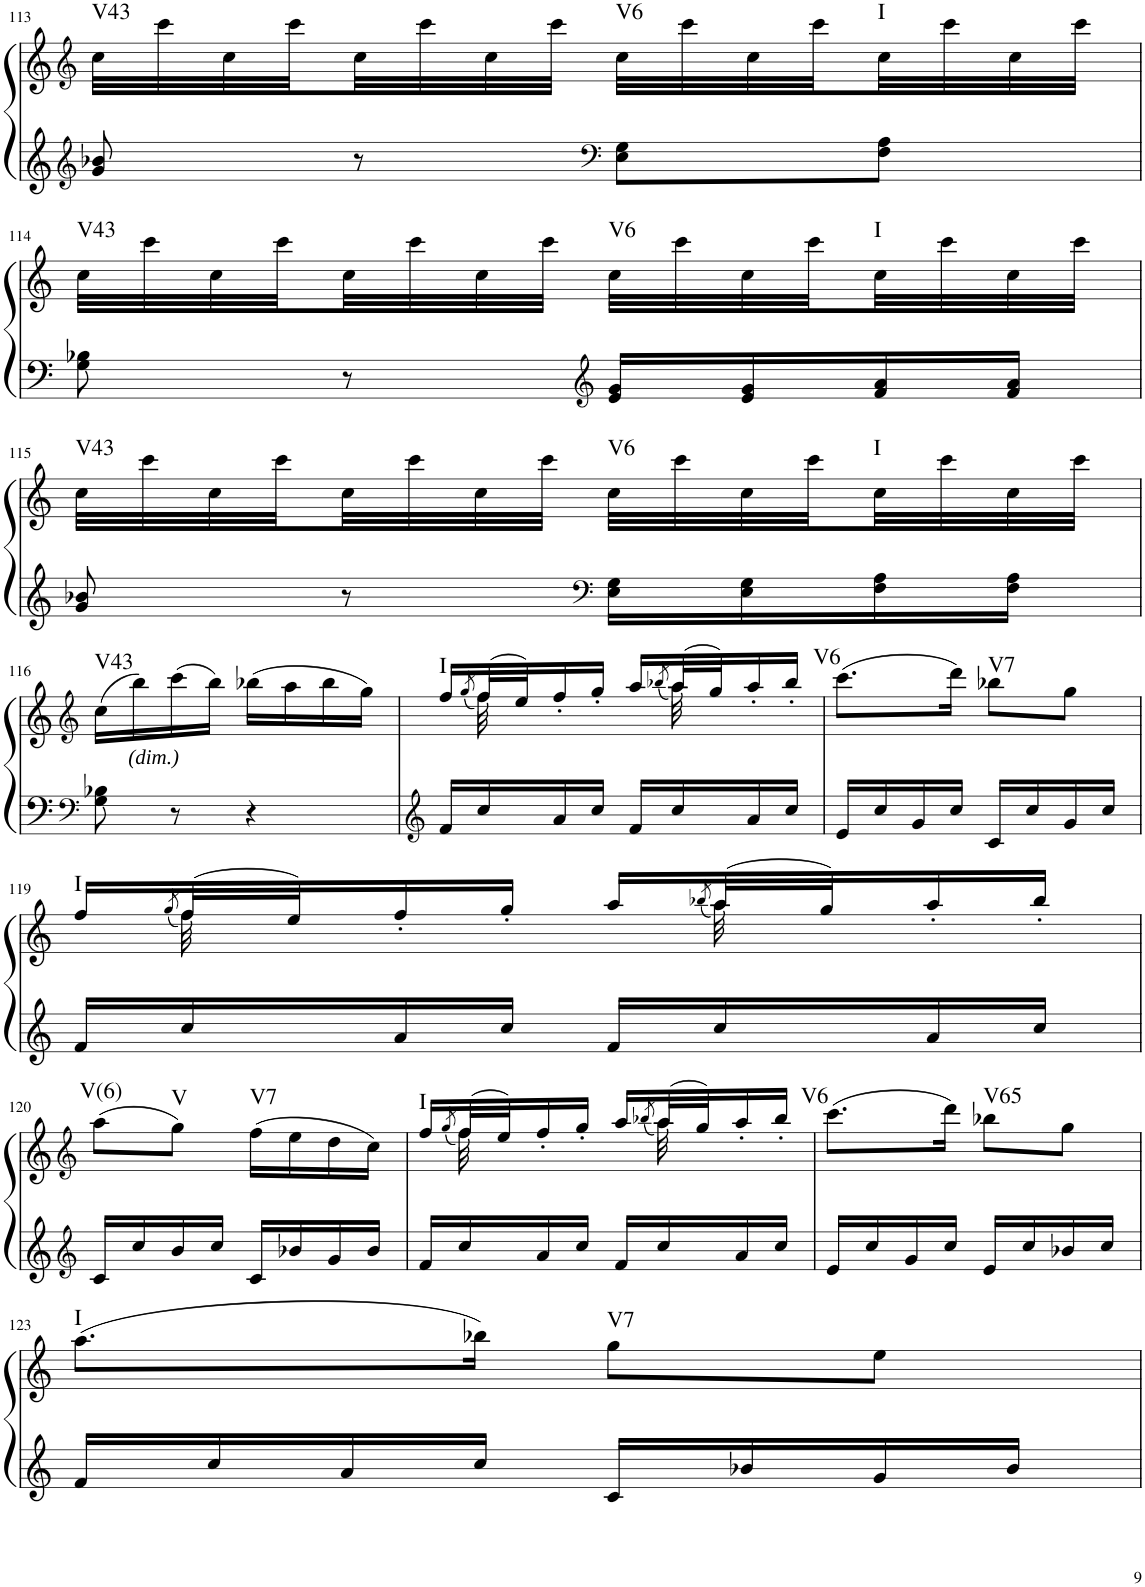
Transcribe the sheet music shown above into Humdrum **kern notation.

**kern	**kern	**harte
*part1	*part1	*part1
*staff2	*staff1	*
*I"Klavier linke Hand	*	*
!!LO:PB:g=z
*clefG2	*clefG2	*
*k[]	*k[]	*
*M2/4	*M2/4	*
=113	=113	=113
!	!	!LO:H:kt=V43
8g/ 8b-X/	32cc\LLL	N
.	32ccc\	.
.	32cc\	.
.	32ccc\	.
8r	32cc\	.
.	32ccc\	.
.	32cc\	.
.	32ccc\JJJ	.
*clefF4	*	*
!	!	!LO:H:kt=V6
8E\ 8G\L	32cc\LLL	N
.	32ccc\	.
.	32cc\	.
.	32ccc\	.
!	!	!LO:H:kt=I
8F\ 8A\J	32cc\	N
.	32ccc\	.
.	32cc\	.
.	32ccc\JJJ	.
!!LO:LB:g=z
=114	=114	=114
!	!	!LO:H:kt=V43
8G\ 8B-X\	32cc\LLL	N
.	32ccc\	.
.	32cc\	.
.	32ccc\	.
8r	32cc\	.
.	32ccc\	.
.	32cc\	.
.	32ccc\JJJ	.
*clefG2	*	*
!	!	!LO:H:kt=V6
16e/ 16g/LL	32cc\LLL	N
.	32ccc\	.
16e/ 16g/	32cc\	.
.	32ccc\	.
!	!	!LO:H:kt=I
16f/ 16a/	32cc\	N
.	32ccc\	.
16f/ 16a/JJ	32cc\	.
.	32ccc\JJJ	.
!!LO:LB:g=z
=115	=115	=115
!	!	!LO:H:kt=V43
8g/ 8b-X/	32cc\LLL	N
.	32ccc\	.
.	32cc\	.
.	32ccc\	.
8r	32cc\	.
.	32ccc\	.
.	32cc\	.
.	32ccc\JJJ	.
*clefF4	*	*
!	!	!LO:H:kt=V6
16E\ 16G\LL	32cc\LLL	N
.	32ccc\	.
16E\ 16G\	32cc\	.
.	32ccc\	.
!	!	!LO:H:kt=I
16F\ 16A\	32cc\	N
.	32ccc\	.
16F\ 16A\JJ	32cc\	.
.	32ccc\JJJ	.
!!LO:LB:g=z
=116	=116	=116
*clefF4	*clefG2	*
!	!	!LO:H:kt=V43
8G\ 8B-X\	(16cc\LL	N
!	!LO:TX:b:i:t=(dim.)	!
.	16bb\)	.
8r	(16ccc\	.
.	16bb\JJ)	.
4r	(16bb-X\LL	.
.	16aa\	.
.	16bb-\	.
.	16gg\JJ)	.
=117	=117	=117
*clefG2	*	*
*	*^	*
!	!	!	!LO:H:kt=I
16f/LL	16ff/LL	16ryy	N
.	.	(8qgg/	.
16cc/	(32ff/L	32ff\)	.
.	32ee/J)	8..ryy	.
16a/	16ff'/	.	.
16cc/JJ	16gg'/JJ	.	.
16f/LL	16aa/LL	.	.
.	.	(8qbb-X/	.
16cc/	(32aa/L	32aa\)	.
.	32gg/J)	8ryy	.
16a/	16aa'/	.	.
16cc/JJ	16bb-'/JJ	.	.
.	.	32ryy	.
=118	=118	=118	=118
!	!	!	!LO:H:kt=V6
*	*v	*v	*
16e/LL	(8.ccc\L	N
16cc/	.	.
16g/	.	.
16cc/JJ	16ddd\Jk)	.
!	!	!LO:H:kt=V7
16c/LL	8bb-X\L	N
16cc/	.	.
16g/	8gg\J	.
16cc/JJ	.	.
!!LO:LB:g=z
=119	=119	=119
*	*^	*
!	!	!	!LO:H:kt=I
16f/LL	16ff/LL	16ryy	N
.	.	(8qgg/	.
16cc/	(32ff/L	32ff\)	.
.	32ee/J)	8..ryy	.
16a/	16ff'/	.	.
16cc/JJ	16gg'/JJ	.	.
16f/LL	16aa/LL	.	.
.	.	(8qbb-X/	.
16cc/	(32aa/L	32aa\)	.
.	32gg/J)	8ryy	.
16a/	16aa'/	.	.
16cc/JJ	16bb-'/JJ	.	.
.	.	32ryy	.
*	*v	*v	*
!!LO:LB:g=z
=120	=120	=120
*clefG2	*clefG2	*
*	*^	*
!	!	!	!LO:H:kt=V(6)
*	*v	*v	*
16c/LL	(8aa\L	N
16cc/	.	.
!	!	!LO:H:kt=V
16b/	8gg\J)	N
16cc/JJ	.	.
!	!	!LO:H:kt=V7
16c/LL	(16ff\LL	N
16b-X/	16ee\	.
16g/	16dd\	.
16b-/JJ	16cc\JJ)	.
=121	=121	=121
*	*^	*
!	!	!	!LO:H:kt=I
16f/LL	16ff/LL	16ryy	N
.	.	(8qgg/	.
16cc/	(32ff/L	32ff\)	.
.	32ee/J)	8..ryy	.
16a/	16ff'/	.	.
16cc/JJ	16gg'/JJ	.	.
16f/LL	16aa/LL	.	.
.	.	(8qbb-X/	.
16cc/	(32aa/L	32aa\)	.
.	32gg/J)	8ryy	.
16a/	16aa'/	.	.
16cc/JJ	16bb-'/JJ	.	.
.	.	32ryy	.
=122	=122	=122	=122
!	!	!	!LO:H:kt=V6
*	*v	*v	*
16e/LL	(8.ccc\L	N
16cc/	.	.
16g/	.	.
16cc/JJ	16ddd\Jk)	.
!	!	!LO:H:kt=V65
16e/LL	8bb-X\L	N
16cc/	.	.
16b-X/	8gg\J	.
16cc/JJ	.	.
!!LO:LB:g=z
=123	=123	=123
!	!	!LO:H:kt=I
16f/LL	(8.aa\L	N
16cc/	.	.
16a/	.	.
16cc/JJ	16bb-X\Jk)	.
!	!	!LO:H:kt=V7
16c/LL	8gg\L	N
16b-X/	.	.
16g/	8ee\J	.
16b-/JJ	.	.
=	=	=
*-	*-	*-
